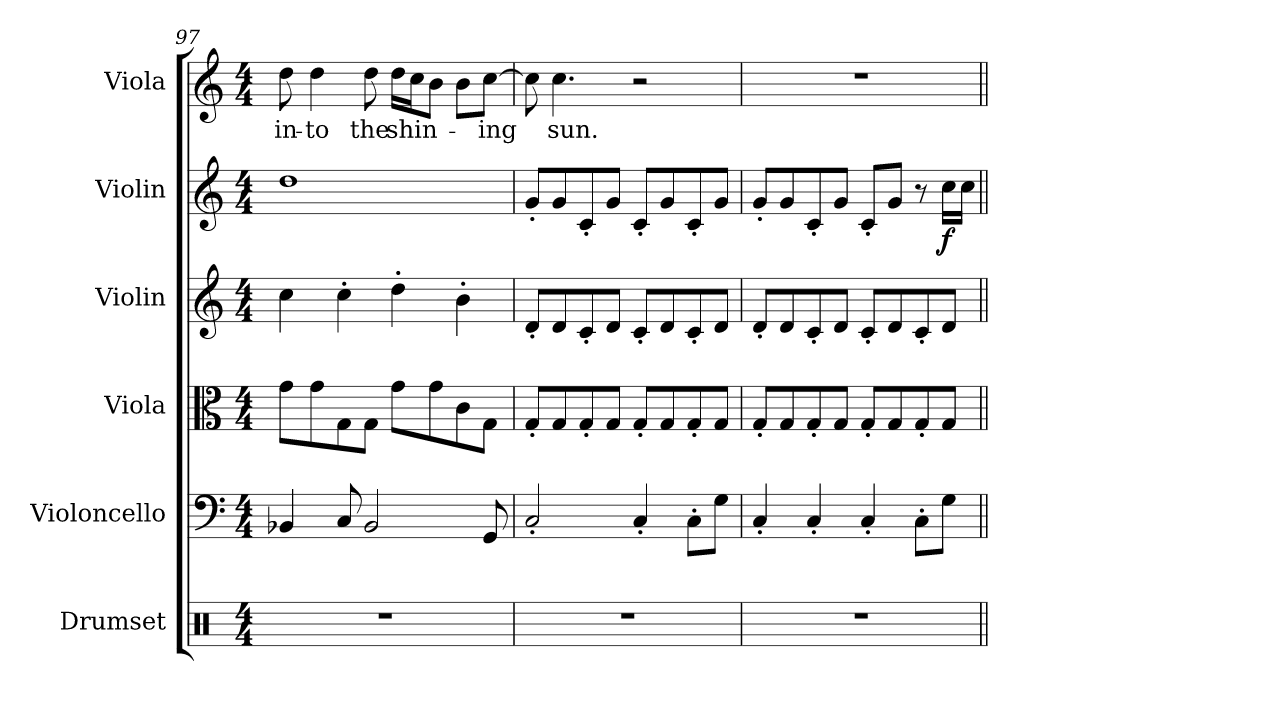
**kern	**kern	**kern	**kern	**kern	**dynam	**kern	**text
*part6	*part5	*part4	*part3	*part2	*part2	*part1	*part1
*staff6	*staff5	*staff4	*staff3	*staff2	*staff2	*staff1	*staff1
*I"Drumset	*I"Violoncello	*I"Viola	*I"Violin	*I"Violin	*	*I"Viola	*
*I'Drs.	*I'Vc.	*I'Vla.	*I'Vln.	*I'Vln.	*	*I'Vla.	*
*clefX	*clefF4	*clefC3	*clefG2	*clefG2	*	*clefG2	*
*k[]	*k[]	*k[]	*k[]	*k[]	*	*k[]	*
*M4/4	*M4/4	*M4/4	*M4/4	*M4/4	*	*M4/4	*
=97	=97	=97	=97	=97	=97	=97	=97
1r	4BB-X/	8g\L	4cc\	1dd	.	8dd\	in-
.	.	8g\	.	.	.	4dd\	-to
.	8C/	8G\	4cc'\	.	.	.	.
.	2BB-/	8G\J	.	.	.	8dd\	the
.	.	8g\L	4dd'\	.	.	16dd\LL	shin-
.	.	.	.	.	.	16cc\J	.
.	.	8g\	.	.	.	8b\J	.
.	.	8c\	4b'\	.	.	8b\L	.
.	8GG/	8G\J	.	.	.	[8cc\J	-ing
=98	=98	=98	=98	=98	=98	=98	=98
1r	2C'/	8G'/L	8d'/L	8g'/L	.	8cc\]	.
.	.	8G/	8d/	8g/	.	4.cc\	sun.
.	.	8G'/	8c'/	8c'/	.	.	.
.	.	8G/J	8d/J	8g/J	.	.	.
.	4C'/	8G'/L	8c'/L	8c'/L	.	2r	.
.	.	8G/	8d/	8g/	.	.	.
.	8C'\L	8G'/	8c'/	8c'/	.	.	.
.	8G\J	8G/J	8d/J	8g/J	.	.	.
=99	=99	=99	=99	=99	=99	=99	=99
1r	4C'/	8G'/L	8d'/L	8g'/L	.	1r	.
.	.	8G/	8d/	8g/	.	.	.
.	4C'/	8G'/	8c'/	8c'/	.	.	.
.	.	8G/J	8d/J	8g/J	.	.	.
.	4C'/	8G'/L	8c'/L	8c'/L	.	.	.
.	.	8G/	8d/	8g/J	.	.	.
.	8C'\L	8G'/	8c'/	8r	.	.	.
!	!	!	!	!	!LO:DY:b	!	!
.	8G\J	8G/J	8d/J	16cc\LL	f	.	.
.	.	.	.	16cc\JJ	.	.	.
=||	=||	=||	=||	=||	=||	=||	=||
*-	*-	*-	*-	*-	*-	*-	*-
